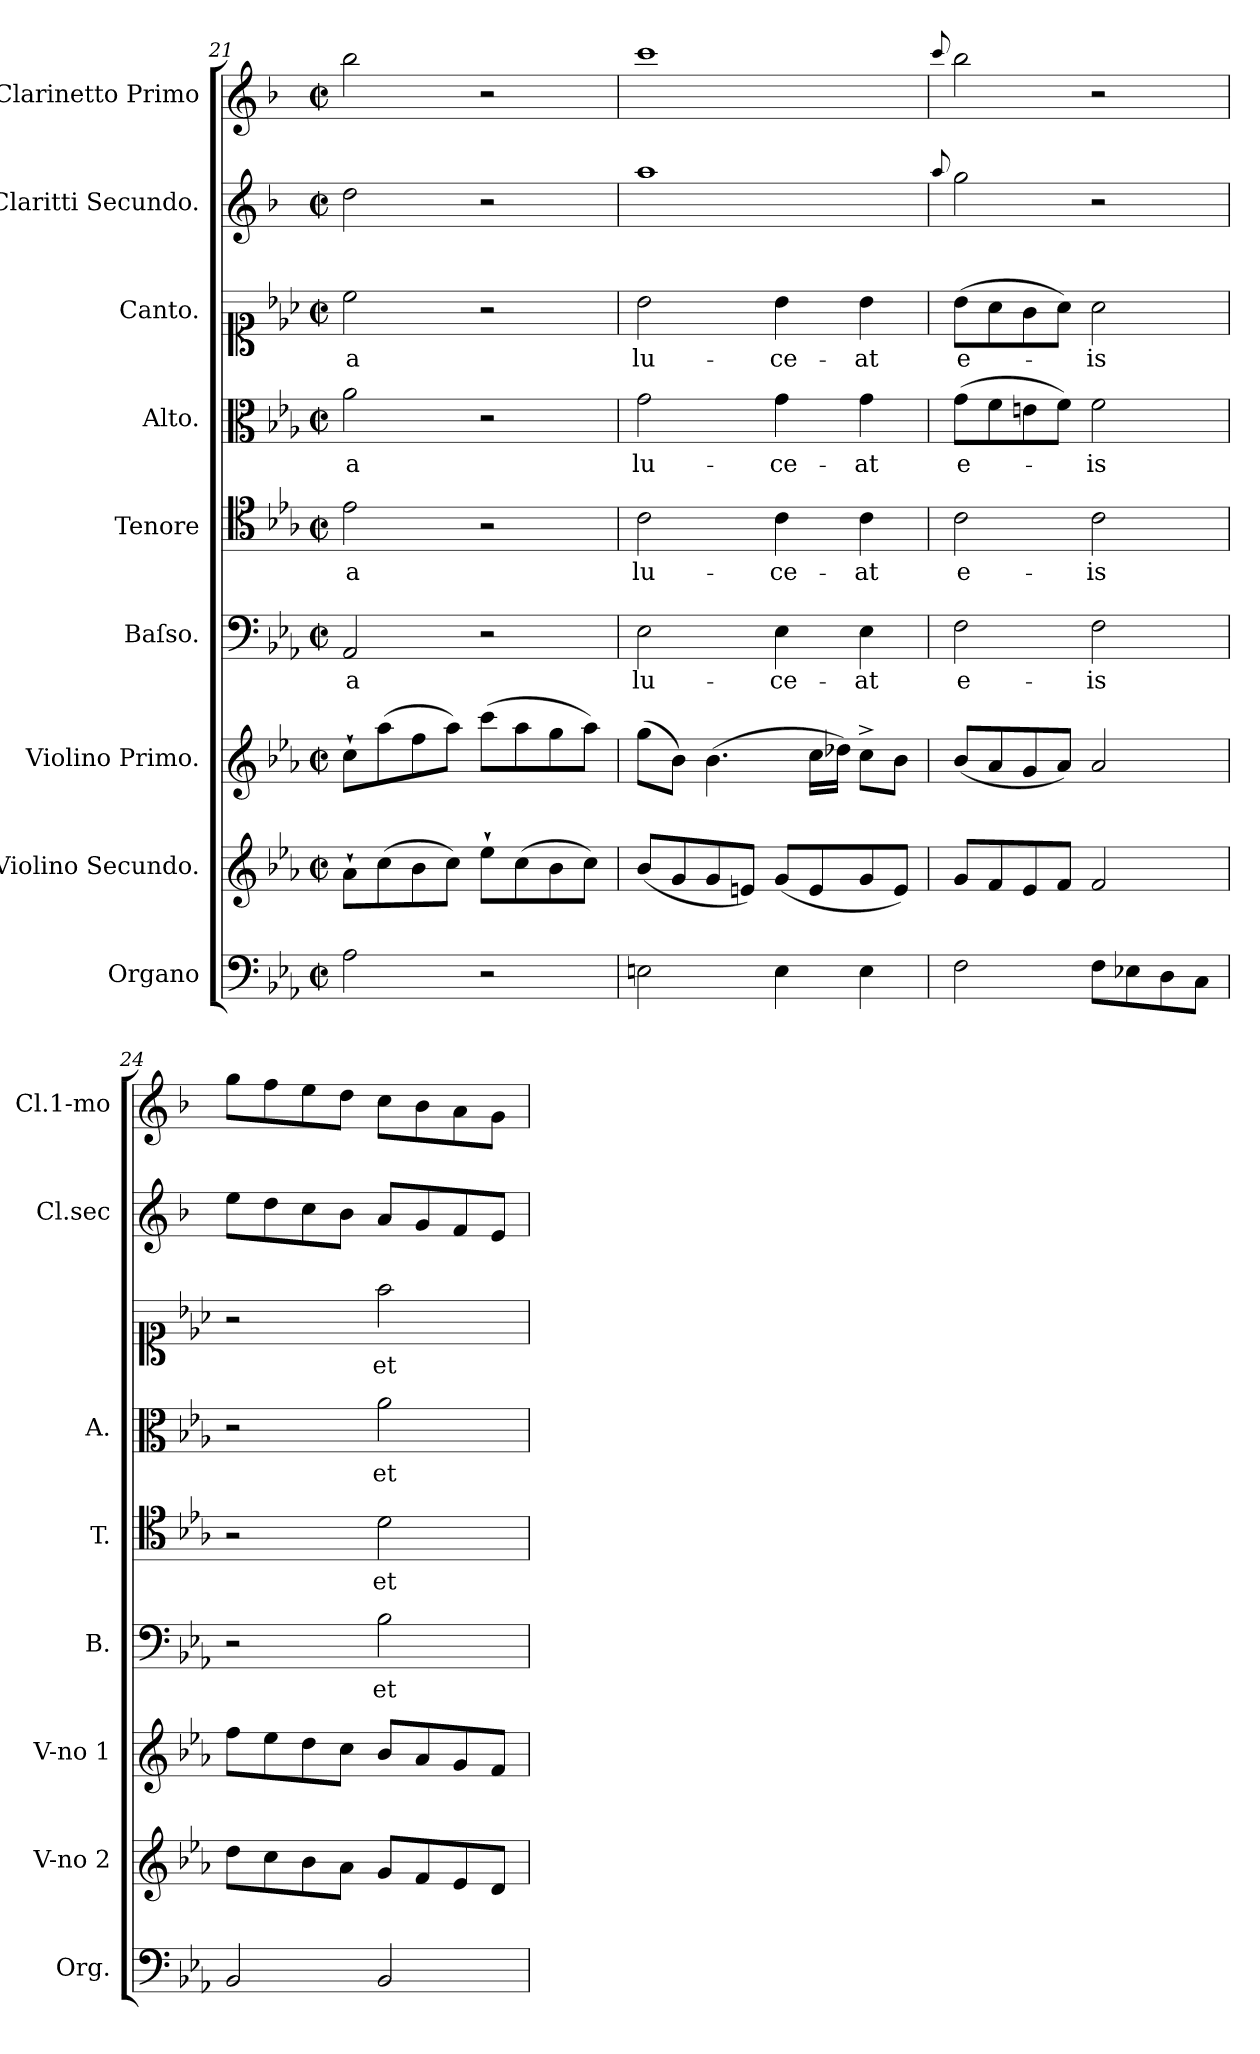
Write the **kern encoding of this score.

**kern	**kern	**kern	**kern	**text	**kern	**text	**kern	**text	**kern	**text	**kern	**kern
*part9	*part8	*part7	*part6	*part6	*part5	*part5	*part4	*part4	*part3	*part3	*part2	*part1
*staff9	*staff8	*staff7	*staff6	*staff6	*staff5	*staff5	*staff4	*staff4	*staff3	*staff3	*staff2	*staff1
*I"Organo	*I"Violino Secundo.	*I"Violino Primo.	*I"Baſso.	*	*I"Tenore	*	*I"Alto.	*	*I"Canto.	*	*I"Claritti Secundo.	*I"Clarinetto Primo
*I'Org.	*I'V-no 2	*I'V-no 1	*I'B.	*	*I'T.	*	*I'A.	*	*	*	*I'Cl.sec	*I'Cl.1-mo
*clefF4	*clefG2	*clefG2	*clefF4	*	*clefC4	*	*clefC3	*	*clefC1	*	*clefG2	*clefG2
*	*	*	*	*	*	*	*	*	*	*	*ITrd1c2	*ITrd1c2
*k[b-e-a-]	*k[b-e-a-]	*k[b-e-a-]	*k[b-e-a-]	*	*k[b-e-a-]	*	*k[b-e-a-]	*	*k[b-e-a-]	*	*k[b-e-a-]	*k[b-e-a-]
*M2/2	*M2/2	*M2/2	*M2/2	*	*M2/2	*	*M2/2	*	*M2/2	*	*M2/2	*M2/2
*met(c|)	*met(c|)	*met(c|)	*met(c|)	*	*met(c|)	*	*met(c|)	*	*met(c|)	*	*met(c|)	*met(c|)
=21	=21	=21	=21	=21	=21	=21	=21	=21	=21	=21	=21	=21
2A-\	8a-`\L	8cc`\L	2AA-/	-a	2e-\	-a	2a-\	-a	2cc\	-a	2cc\	2aa-\
.	(8cc\	(8aa-\	.	.	.	.	.	.	.	.	.	.
.	8b-\	8ff\	.	.	.	.	.	.	.	.	.	.
.	8cc\J)	8aa-\J)	.	.	.	.	.	.	.	.	.	.
2r	8ee-`\L	(8ccc\L	2r	.	2r	.	2r	.	2r	.	2r	2r
.	(8cc\	8aa-\	.	.	.	.	.	.	.	.	.	.
.	8b-\	8gg\	.	.	.	.	.	.	.	.	.	.
.	8cc\J)	8aa-\J)	.	.	.	.	.	.	.	.	.	.
=22	=22	=22	=22	=22	=22	=22	=22	=22	=22	=22	=22	=22
2En\	(8b-\L	(8gg\L	2E-\	lu-	2c\	lu-	2g\	lu-	2b-\	lu-	1gg\	1bb-\
.	8g/	8b-\J)	.	.	.	.	.	.	.	.	.	.
.	8g/	(4.b-\	.	.	.	.	.	.	.	.	.	.
.	8en/J)	.	.	.	.	.	.	.	.	.	.	.
4E\	(8g/L	.	4E-\	-ce-	4c\	-ce-	4g\	-ce-	4b-\	-ce-	.	.
.	8e/	16cc\LL	.	.	.	.	.	.	.	.	.	.
.	.	16dd-X\JJ)	.	.	.	.	.	.	.	.	.	.
4E\	8g/	8cc^\L	4E-\	-at	4c\	-at	4g\	-at	4b-\	-at	.	.
.	8e/J)	8b-\J	.	.	.	.	.	.	.	.	.	.
=23	=23	=23	=23	=23	=23	=23	=23	=23	=23	=23	=23	=23
.	.	.	.	.	.	.	.	.	.	.	8qqgg/	8qqbb-/
2F\	8g/L	(8b-\L	2F\	e-	2c\	e-	(8g\L	e-	(8b-\L	e-	2ff\	2aa-\
.	8f/	8a-/	.	.	.	.	8f\	.	8a-\	.	.	.
.	8e-/	8g/	.	.	.	.	8en\	.	8g\	.	.	.
.	8f/J	8a-/J)	.	.	.	.	8f\J)	.	8a-\J)	.	.	.
8F\L	2f/	2a-/	2F\	-is	2c\	-is	2f\	-is	2a-\	-is	2r	2r
8E-X\	.	.	.	.	.	.	.	.	.	.	.	.
8D\	.	.	.	.	.	.	.	.	.	.	.	.
8C\J	.	.	.	.	.	.	.	.	.	.	.	.
=24	=24	=24	=24	=24	=24	=24	=24	=24	=24	=24	=24	=24
2BB-/	8dd\L	8ff\L	2r	.	2r	.	2r	.	2r	.	8dd\L	8ff\L
.	8cc\	8ee-\	.	.	.	.	.	.	.	.	8cc\	8ee-\
.	8b-\	8dd\	.	.	.	.	.	.	.	.	8b-\	8dd\
.	8a-\J	8cc\J	.	.	.	.	.	.	.	.	8a-/J	8cc\J
2BB-/	8g/L	8b-\L	2B-\	et	2d\	et	2a-\	et	2ff\	et	8g/L	8b-\L
.	8f/	8a-/	.	.	.	.	.	.	.	.	8f/	8a-\
.	8e-/	8g/	.	.	.	.	.	.	.	.	8e-/	8g\
.	8d/J	8f/J	.	.	.	.	.	.	.	.	8d/J	8f\J
=	=	=	=	=	=	=	=	=	=	=	=	=
*-	*-	*-	*-	*-	*-	*-	*-	*-	*-	*-	*-	*-
